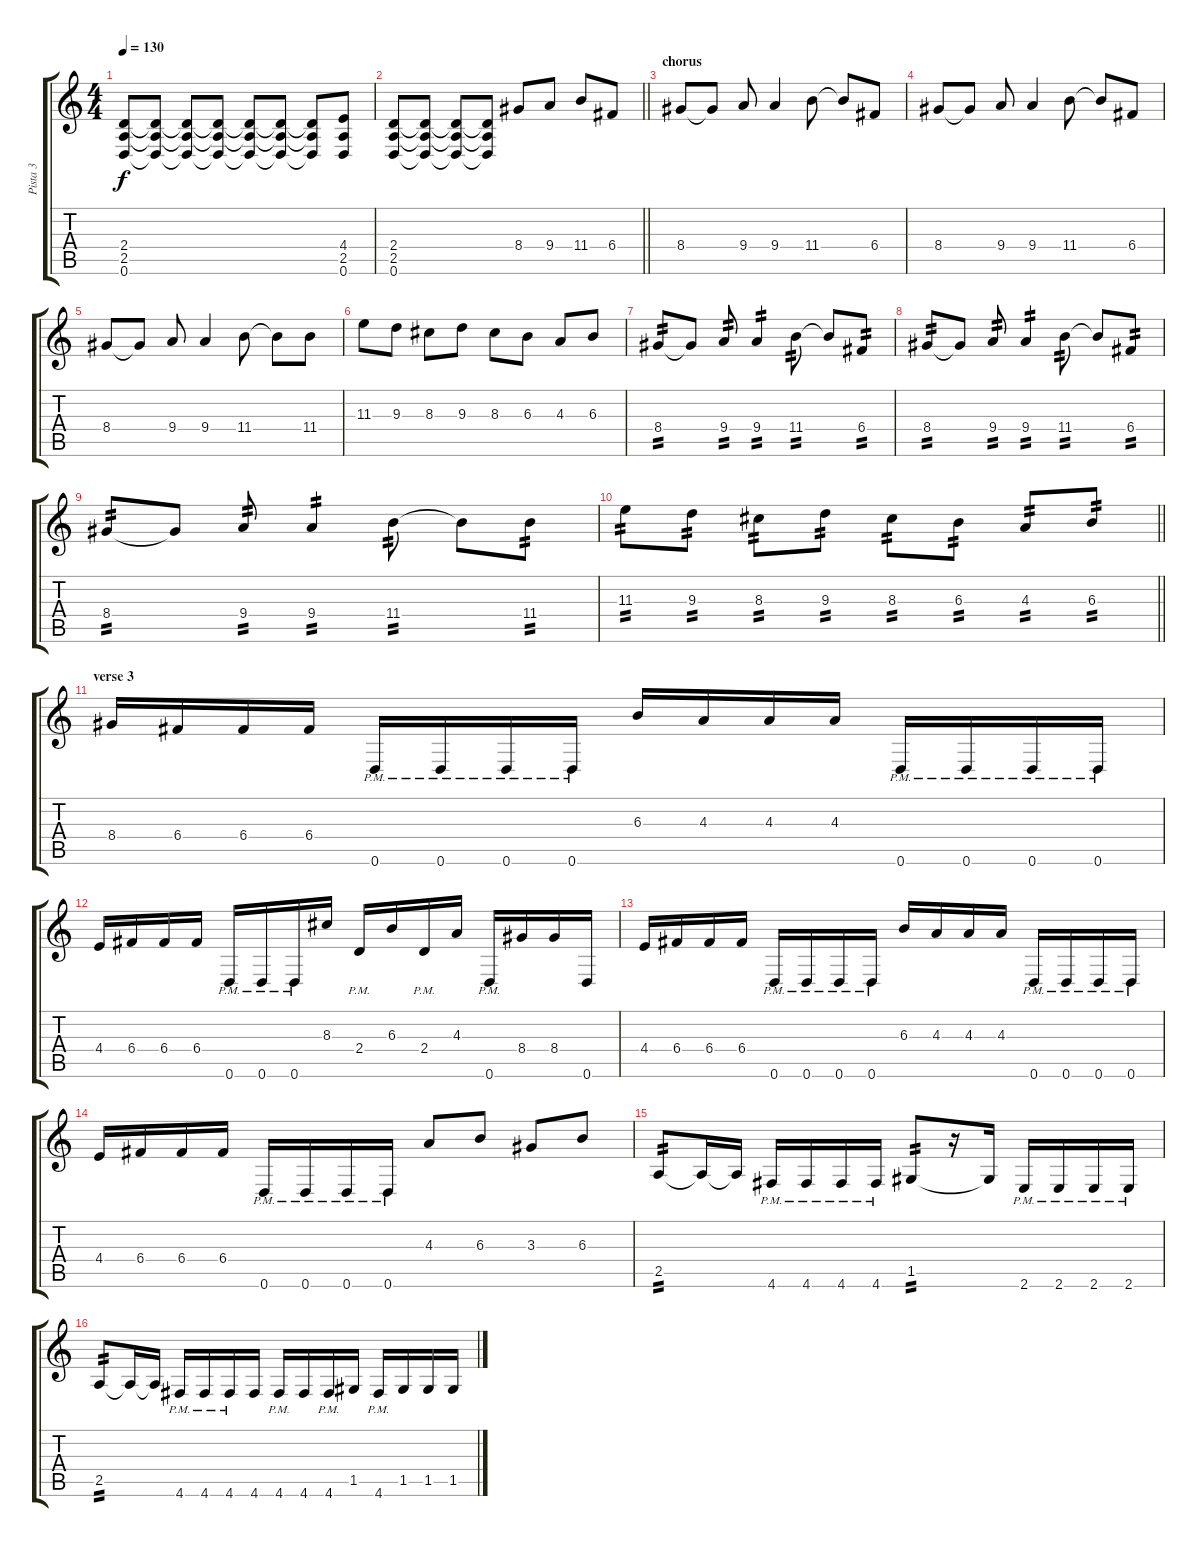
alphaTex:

\track ("Pista 3" "Pista 3") {instrument distortionguitar}
\staff {score tabs}
\tuning (D4 A3 F3 C3 G2 D2) {hide}
\ts (4 4)
\tempo 130
\clef g2
\ks c
(2.4 2.5 0.6).8{dy f} (2.4{t} 2.5{t} 0.6{t}).8 (2.4{t} 2.5{t} 0.6{t}).8 (2.4{t} 2.5{t} 0.6{t}).8 (2.4{t} 2.5{t} 0.6{t}).8 (2.4{t} 2.5{t} 0.6{t}).8 (2.4{t} 2.5{t} 0.6{t}).8 (4.4 2.5 0.6).8 |
\barLineRight lightlight
(2.4 2.5 0.6).8 (2.4{t} 2.5{t} 0.6{t}).8 (2.4{t} 2.5{t} 0.6{t}).8 (2.4{t} 2.5{t} 0.6{t}).8 8.4.8 9.4.8 11.4.8 6.4.8 |
\section ("" "chorus")
8.4.8 8.4{t}.8 9.4.8 9.4.4 11.4.8 11.4{t}.8 6.4.8 |
8.4.8 8.4{t}.8 9.4.8 9.4.4 11.4.8 11.4{t}.8 6.4.8 |
8.4.8 8.4{t}.8 9.4.8 9.4.4 11.4.8 11.4{t}.8 11.4.8 |
11.3.8 9.3.8 8.3.8 9.3.8 8.3.8 6.3.8 4.3.8 6.3.8 |
8.4.8{tp 2} 8.4{t}.8 9.4.8{tp 2} 9.4.4{tp 2} 11.4.8{tp 2} 11.4{t}.8 6.4.8{tp 2} |
8.4.8{tp 2} 8.4{t}.8 9.4.8{tp 2} 9.4.4{tp 2} 11.4.8{tp 2} 11.4{t}.8 6.4.8{tp 2} |
8.4.8{tp 2} 8.4{t}.8 9.4.8{tp 2} 9.4.4{tp 2} 11.4.8{tp 2} 11.4{t}.8 11.4.8{tp 2} |
\barLineRight lightlight
11.3.8{tp 2} 9.3.8{tp 2} 8.3.8{tp 2} 9.3.8{tp 2} 8.3.8{tp 2} 6.3.8{tp 2} 4.3.8{tp 2} 6.3.8{tp 2} |
\section ("" "verse 3")
8.4.16 6.4.16 6.4.16 6.4.16 0.6{pm}.16 0.6{pm}.16 0.6{pm}.16 0.6{pm}.16 6.3.16 4.3.16 4.3.16 4.3.16 0.6{pm}.16 0.6{pm}.16 0.6{pm}.16 0.6{pm}.16 |
4.4.16 6.4.16 6.4.16 6.4.16 0.6{pm}.16 0.6{pm}.16 0.6{pm}.16 8.3.16 2.4{pm}.16 6.3.16 2.4{pm}.16 4.3.16 0.6{pm}.16 8.4.16 8.4.16 0.6.16 |
4.4.16 6.4.16 6.4.16 6.4.16 0.6{pm}.16 0.6{pm}.16 0.6{pm}.16 0.6{pm}.16 6.3.16 4.3.16 4.3.16 4.3.16 0.6{pm}.16 0.6{pm}.16 0.6{pm}.16 0.6{pm}.16 |
4.4.16 6.4.16 6.4.16 6.4.16 0.6{pm}.16 0.6{pm}.16 0.6{pm}.16 0.6{pm}.16 4.3.8 6.3.8 3.3.8 6.3.8 |
2.5.8{tp 2} 2.5{t}.16 2.5{t}.16 4.6{pm}.16 4.6{pm}.16 4.6{pm}.16 4.6{pm}.16 1.5.8{tp 2} r.16 1.5{t}.16 2.6{pm}.16 2.6{pm}.16 2.6{pm}.16 2.6{pm}.16 |
2.5.8{tp 2} 2.5{t}.16 2.5{t}.16 4.6{pm}.16 4.6{pm}.16 4.6{pm}.16 4.6.16 4.6{pm}.16 4.6.16 4.6{pm}.16 1.5.16 4.6{pm}.16 1.5.16 1.5.16 1.5.16
